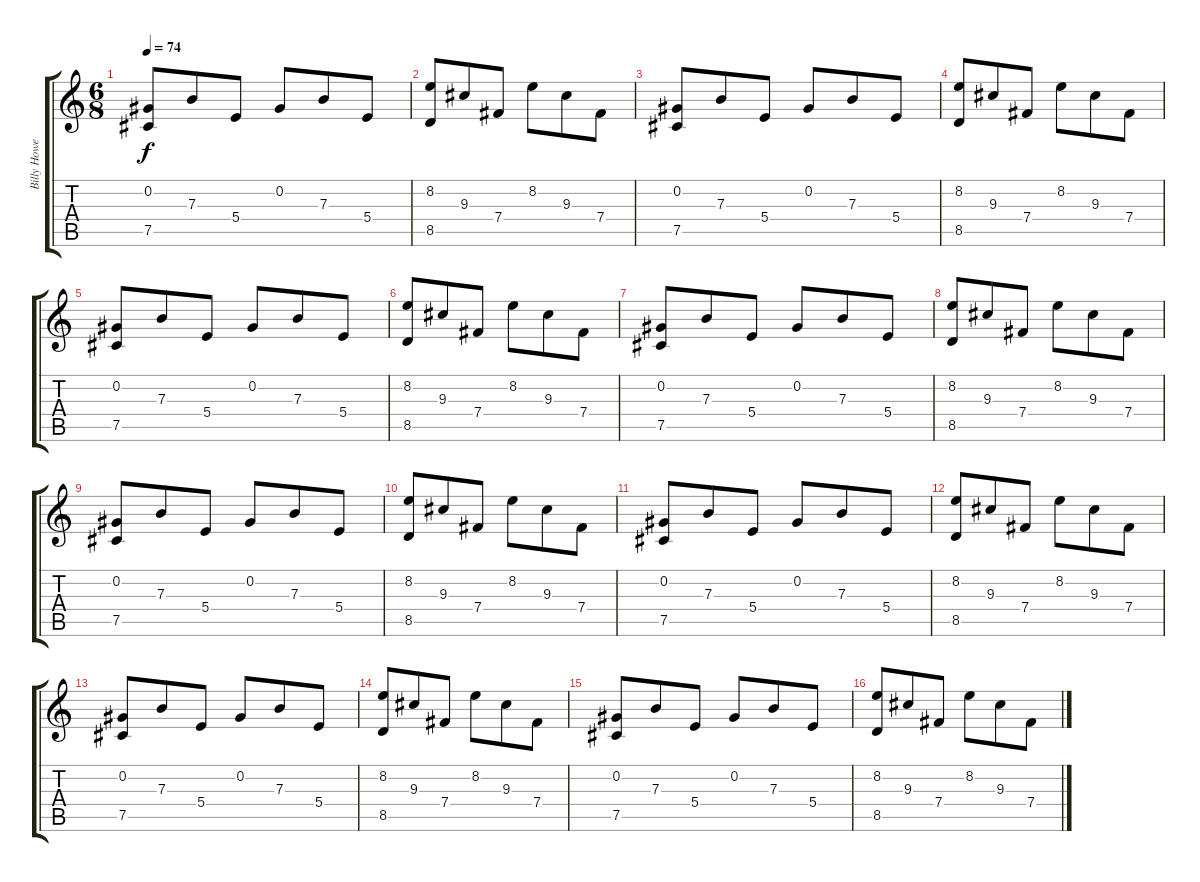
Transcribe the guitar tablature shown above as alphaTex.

\track ("Billy Howerdel - Guitar 1" "Billy Howe") {instrument electricguitarclean}
\staff {score tabs}
\tuning (Db4 Ab3 E3 B2 Gb2 Db2) {hide}
\ts (6 8)
\tempo 74
\clef g2
\ks c
(0.2 7.5).8{dy f instrument electricguitarclean} 7.3.8 5.4.8 0.2.8 7.3.8 5.4.8 |
(8.2 8.5).8 9.3.8 7.4.8 8.2.8 9.3.8 7.4.8 |
(0.2 7.5).8 7.3.8 5.4.8 0.2.8 7.3.8 5.4.8 |
(8.2 8.5).8 9.3.8 7.4.8 8.2.8 9.3.8 7.4.8 |
(0.2 7.5).8 7.3.8 5.4.8 0.2.8 7.3.8 5.4.8 |
(8.2 8.5).8 9.3.8 7.4.8 8.2.8 9.3.8 7.4.8 |
(0.2 7.5).8 7.3.8 5.4.8 0.2.8 7.3.8 5.4.8 |
(8.2 8.5).8 9.3.8 7.4.8 8.2.8 9.3.8 7.4.8 |
(0.2 7.5).8 7.3.8 5.4.8 0.2.8 7.3.8 5.4.8 |
(8.2 8.5).8 9.3.8 7.4.8 8.2.8 9.3.8 7.4.8 |
(0.2 7.5).8 7.3.8 5.4.8 0.2.8 7.3.8 5.4.8 |
(8.2 8.5).8 9.3.8 7.4.8 8.2.8 9.3.8 7.4.8 |
(0.2 7.5).8 7.3.8 5.4.8 0.2.8 7.3.8 5.4.8 |
(8.2 8.5).8 9.3.8 7.4.8 8.2.8 9.3.8 7.4.8 |
(0.2 7.5).8 7.3.8 5.4.8 0.2.8 7.3.8 5.4.8 |
(8.2 8.5).8 9.3.8 7.4.8 8.2.8 9.3.8 7.4.8
